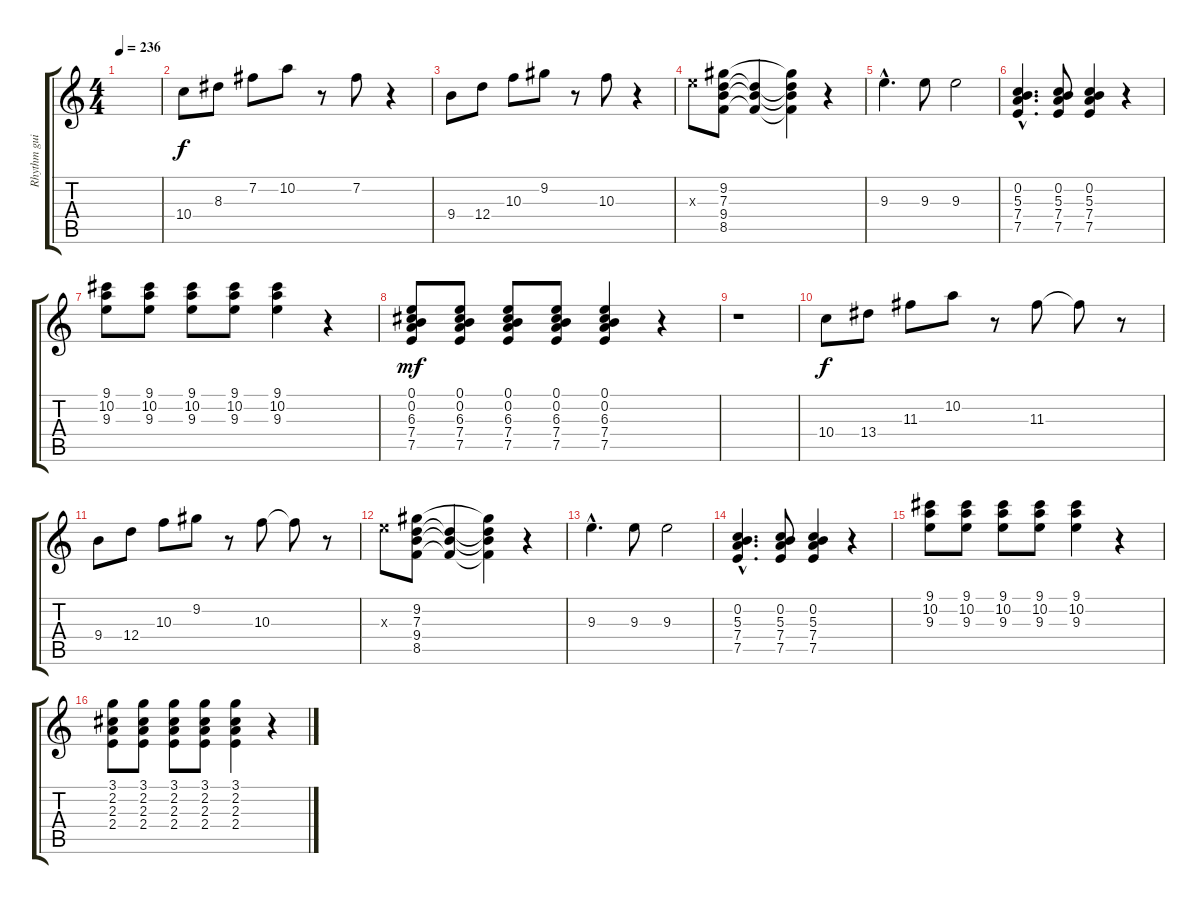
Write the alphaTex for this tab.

\track ("Rhythm guitar" "Rhythm gui") {instrument acousticguitarsteel}
\staff {score tabs}
\tuning (E4 B3 G3 D3 A2 E2) {hide}
\ts (4 4)
\tempo 236
\clef g2
\ks c
|
10.4.8 8.3.8 7.2.8 10.2.8 r.8 7.2.8 r.4 |
9.4.8 12.4.8 10.3.8 9.2.8 r.8 10.3.8 r.4 |
9.3{x}.8 (9.2 7.3 9.4 8.5).8 (7.3{t} 9.4{t} 8.5{t}).4 (9.2{t} 7.3{t} 9.4{t} 8.5{t}).4 r.4 |
9.3{hac}.4{d} 9.3.8 9.3.2 |
(0.2{hac} 5.3{hac} 7.4{hac} 7.5{hac}).4{d} (0.2 5.3 7.4 7.5).8 (0.2 5.3 7.4 7.5).4 r.4 |
(9.1 10.2 9.3).8 (9.1 10.2 9.3).8 (9.1 10.2 9.3).8 (9.1 10.2 9.3).8 (9.1 10.2 9.3).4 r.4 |
(0.1 0.2 6.3 7.4 7.5).8{dy mf} (0.1 0.2 6.3 7.4 7.5).8 (0.1 0.2 6.3 7.4 7.5).8 (0.1 0.2 6.3 7.4 7.5).8 (0.1 0.2 6.3 7.4 7.5).4 r.4 |
r.1 |
10.4.8{dy f} 13.4.8 11.3.8 10.2.8 r.8 11.3.8 11.3{t}.8 r.8 |
9.4.8 12.4.8 10.3.8 9.2.8 r.8 10.3.8 10.3{t}.8 r.8 |
9.3{x}.8 (9.2 7.3 9.4 8.5).8 (7.3{t} 9.4{t} 8.5{t}).4 (9.2{t} 7.3{t} 9.4{t} 8.5{t}).4 r.4 |
9.3{hac}.4{d} 9.3.8 9.3.2 |
(0.2{hac} 5.3{hac} 7.4{hac} 7.5{hac}).4{d} (0.2 5.3 7.4 7.5).8 (0.2 5.3 7.4 7.5).4 r.4 |
(9.1 10.2 9.3).8 (9.1 10.2 9.3).8 (9.1 10.2 9.3).8 (9.1 10.2 9.3).8 (9.1 10.2 9.3).4 r.4 |
(3.1 2.2 2.3 2.4).8 (3.1 2.2 2.3 2.4).8 (3.1 2.2 2.3 2.4).8 (3.1 2.2 2.3 2.4).8 (3.1 2.2 2.3 2.4).4 r.4
